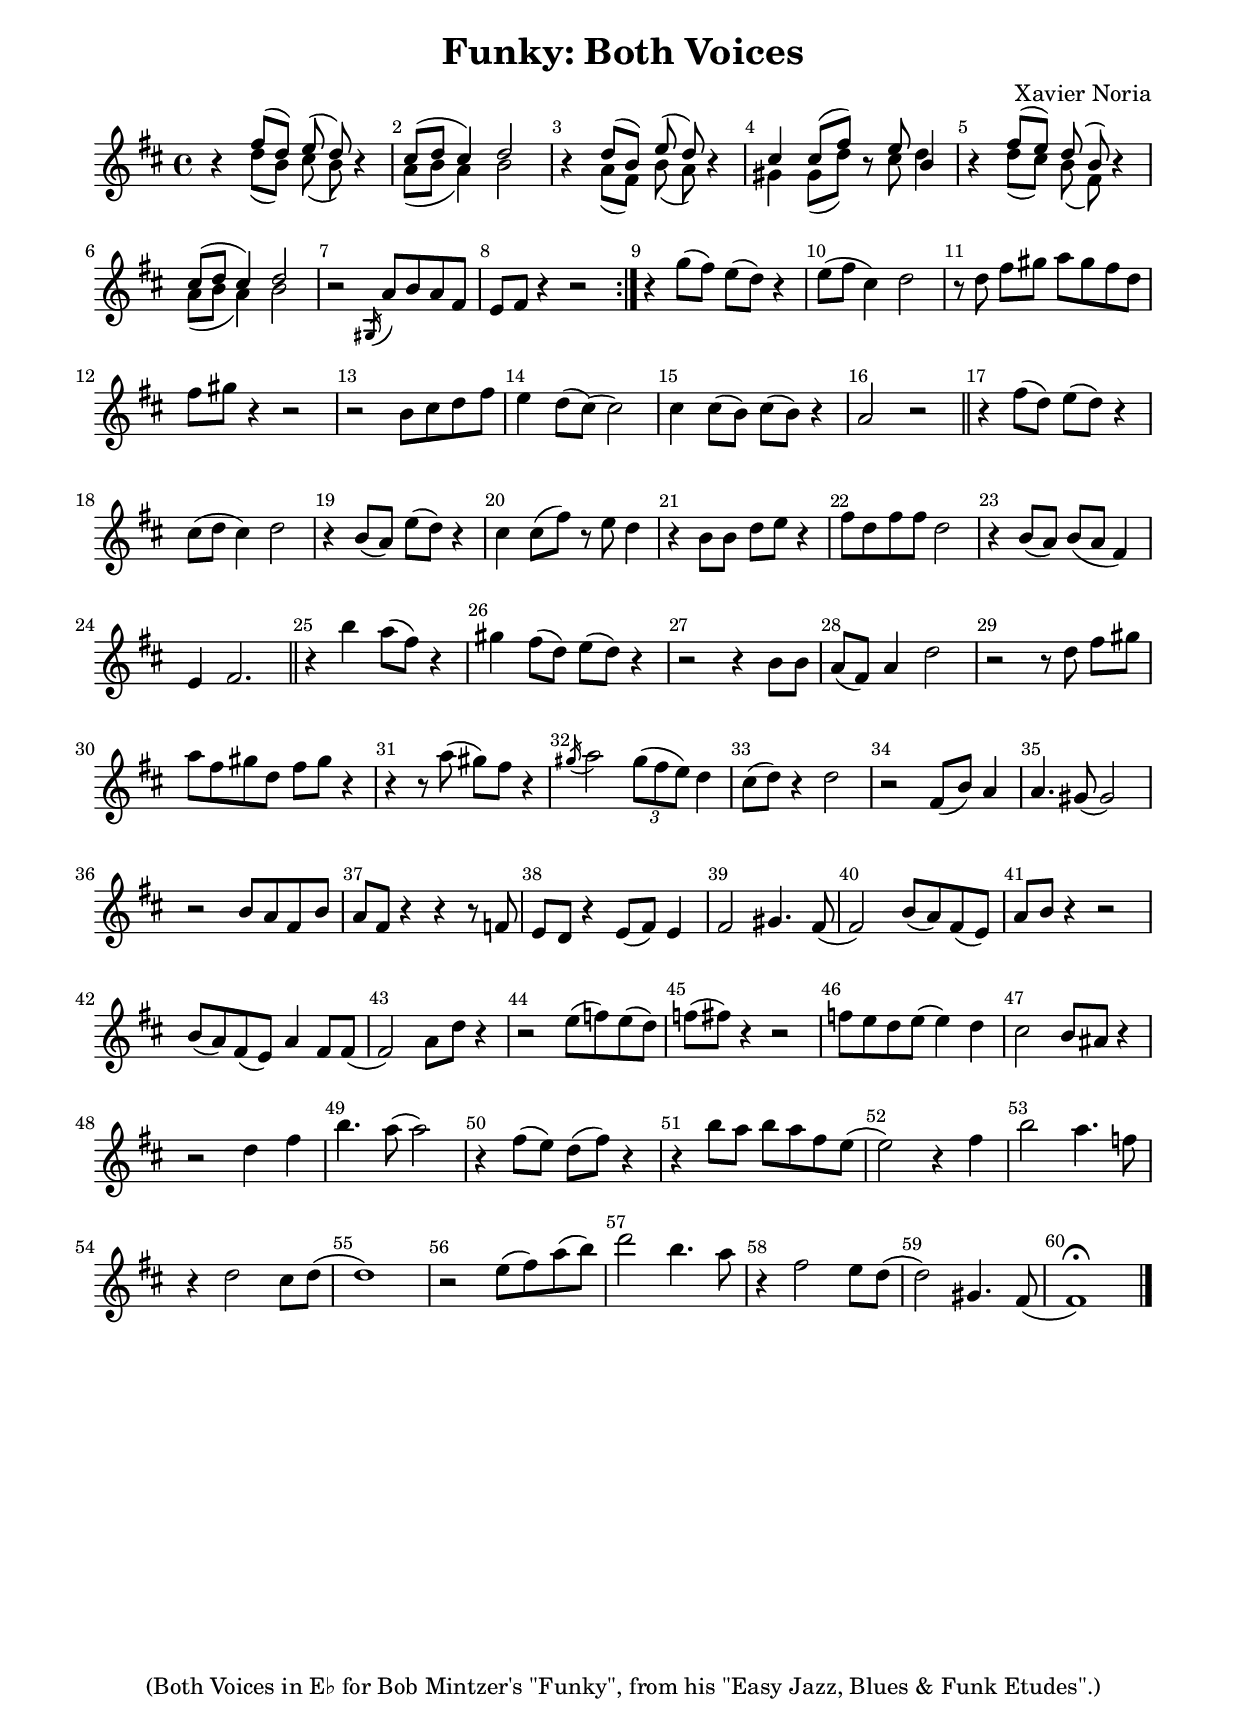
\version "2.16.1"

\include "../shared/common.ly"

\header {
  title    = "Funky: Both Voices"
  composer = "Xavier Noria"
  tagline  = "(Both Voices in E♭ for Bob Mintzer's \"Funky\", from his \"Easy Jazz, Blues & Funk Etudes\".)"
}

melody = \relative c'' {
  \clef treble
  \key d \major
  \time 4/4
  
  \repeat volta 2 {
    % 1
    r4 << fs8( \\ d8( >> << d8) \\ b8) >> << e8( \\ cs8( >> << d8) \\ b8) >> r4 |

    % 2
    << cs8( \\ a8( >> << d8 \\ b >> << cs4) \\ a) >> << d2 \\ b >> |

    % 3
    r4 << d8( \\ a8( >> << b8) \\ fs8) >> << e'8( \\ b8( >> << d8) \\ a) >> r4 |

    % 4
    << cs4 \\ gs4 >> << cs8( \\ gs8( >> << fs'8) \\ d8) >> r8 << e8 \\ cs8 >> << b4 \\ d4>> |

    % 5
    r4 << fs8( \\ d8( >> << e8) \\ cs8) >> << d8( \\ b8( >> << b8) \\ fs8) >> r4 |

    % 6
    << cs'8( \\ a8( >> << d8 \\ b8 >> << cs4) \\ a4) >> << d2 \\ b2 >> |

    % 7
    r2 \acciaccatura gs,16 a'8 b8 a8 fs8 |

    % 8
    e8 fs8 r4 r2 |
  }

  % ---------------------------------------------------------------------------

  % 9
  r4 g'8( fs8) e8( d8) r4 |

  % 10
  e8( fs8 cs4) d2 |

  % 11
  r8 d8 fs8[ gs8] a8 gs8 fs8 d8 |

  % 12
  fs8 gs8 r4 r2 |

  % 13
  r2 b,8 cs8 d8 fs8 |

  % 14
  e4 d8( cs8)( cs2)

  % 15
  cs4 cs8( b8) cs8( b8) r4 |

  % 16
  a2 r2 \bar "||"

  % ---------------------------------------------------------------------------

  % 17
  r4 fs'8( d8) e8( d8) r4 |

  % 18
  cs8( d8 cs4) d2 |

  % 19
  r4 b8( a8) e'8( d8) r4 |

  % 20
  cs4 cs8( fs8) r8 e8 d4 |

  % 21
  r4 b8 b8 d8 e8 r4 |

  % 22
  fs8 d8 fs8 fs8 d2 |

  % 23
  r4 b8( a8) b8( a8 fs4) |

  % 24
  e4 fs2. \bar "||"

  % ---------------------------------------------------------------------------

  % 25
  r4 b'4 a8( fs8) r4 |

  % 26
  gs4 fs8( d8) e8( d8) r4 |

  % 27
  r2 r4 b8 b8 |

  % 28
  a8( fs8) a4 d2 |

  % 29
  r2 r8 d8 fs8[ gs8] |

  % 30
  a8 fs8 gs8 d8 fs8 gs8 r4 |

  % 31
  r4 r8 a8( gs8) fs8 r4 |

  % 32
  \acciaccatura gs16 a2 \times 2/3 { gs8( fs8 e8) } d4 |

  % 33
  cs8( d8) r4 d2 |

  % 34
  r2 fs,8( b8) a4

  % 35
  a4. gs8( gs2) |

  % 36
  r2 b8 a8 fs8 b8 |

  % 37
  a8 fs8 r4 r4 r8 f8 |

  % 38
  e8 d8 r4 e8( fs8) e4 |

  % 39
  fs2 gs4. fs8( |

  % 40
  fs2) b8( a8) fs8( e8) |

  % 41
  a8 b8 r4 r2 |

  % 42
  b8( a8) fs8( e8) a4 fs8 fs8( |

  % 43
  fs2) a8 d8 r4 |

  % 44
  r2 e8( f8) e8( d8) |

  % 45
  f8( fs8) r4 r2 |

  % 46
  f8 e8 d8 e8( e4) d4 |

  % 47
  cs2 b8 as8 r4 |

  % 48
  r2 d4 fs4 |

  % 49
  b4. a8( a2) |

  % 50
  r4 fs8( e8) d8( fs8) r4 |

  % 51
  r4 b8 a8 b8 a8 fs8 e8( |

  % 52
  e2) r4 fs4 |

  % 53
  b2 a4. f8 |

  % 54
  r4 d2 cs8 d8( |

  % 55
  d1)

  % 56
  r2 e8( fs8) a8( b8) |

  % 57
  d2 b4. a8 |

  % 58
  r4 fs2 e8 d8(

  % 59
  d2) gs,4. fs8(

  % 60
  fs1)\fermata \bar "|."
}

\score {
  { \melody }
}
